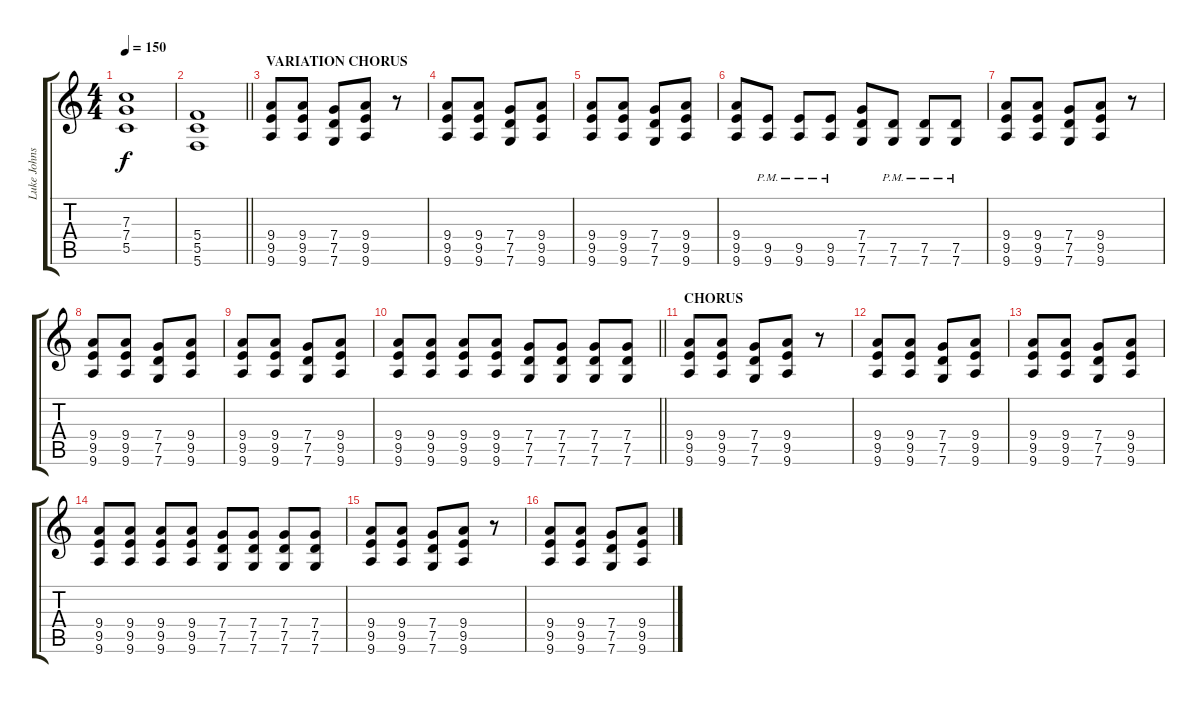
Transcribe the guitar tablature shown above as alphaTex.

\track ("Luke Johnstone" "Luke Johns") {instrument overdrivenguitar}
\staff {score tabs}
\tuning (D4 A3 F3 C3 G2 C2) {hide}
\ts (4 4)
\tempo 150
\clef g2
\ks c
(7.3 7.4 5.5).1{dy f} |
\barLineRight lightlight
(5.4 5.5 5.6).1 |
\section ("" "VARIATION CHORUS")
(9.4 9.5 9.6).8 (9.4 9.5 9.6).8 (7.4 7.5 7.6).8 (9.4 9.5 9.6).8 r.8 |
(9.4 9.5 9.6).8 (9.4 9.5 9.6).8 (7.4 7.5 7.6).8 (9.4 9.5 9.6).8 |
(9.4 9.5 9.6).8 (9.4 9.5 9.6).8 (7.4 7.5 7.6).8 (9.4 9.5 9.6).8 |
(9.4 9.5 9.6).8 (9.5{pm} 9.6{pm}).8 (9.5{pm} 9.6{pm}).8 (9.5{pm} 9.6{pm}).8 (7.4 7.5 7.6).8 (7.5{pm} 7.6{pm}).8 (7.5{pm} 7.6{pm}).8 (7.5{pm} 7.6{pm}).8 |
(9.4 9.5 9.6).8 (9.4 9.5 9.6).8 (7.4 7.5 7.6).8 (9.4 9.5 9.6).8 r.8 |
(9.4 9.5 9.6).8 (9.4 9.5 9.6).8 (7.4 7.5 7.6).8 (9.4 9.5 9.6).8 |
(9.4 9.5 9.6).8 (9.4 9.5 9.6).8 (7.4 7.5 7.6).8 (9.4 9.5 9.6).8 |
\barLineRight lightlight
(9.4 9.5 9.6).8 (9.4 9.5 9.6).8 (9.4 9.5 9.6).8 (9.4 9.5 9.6).8 (7.4 7.5 7.6).8 (7.4 7.5 7.6).8 (7.4 7.5 7.6).8 (7.4 7.5 7.6).8 |
\section ("" "CHORUS")
(9.4 9.5 9.6).8 (9.4 9.5 9.6).8 (7.4 7.5 7.6).8 (9.4 9.5 9.6).8 r.8 |
(9.4 9.5 9.6).8 (9.4 9.5 9.6).8 (7.4 7.5 7.6).8 (9.4 9.5 9.6).8 |
(9.4 9.5 9.6).8 (9.4 9.5 9.6).8 (7.4 7.5 7.6).8 (9.4 9.5 9.6).8 |
(9.4 9.5 9.6).8 (9.4 9.5 9.6).8 (9.4 9.5 9.6).8 (9.4 9.5 9.6).8 (7.4 7.5 7.6).8 (7.4 7.5 7.6).8 (7.4 7.5 7.6).8 (7.4 7.5 7.6).8 |
(9.4 9.5 9.6).8 (9.4 9.5 9.6).8 (7.4 7.5 7.6).8 (9.4 9.5 9.6).8 r.8 |
(9.4 9.5 9.6).8 (9.4 9.5 9.6).8 (7.4 7.5 7.6).8 (9.4 9.5 9.6).8
